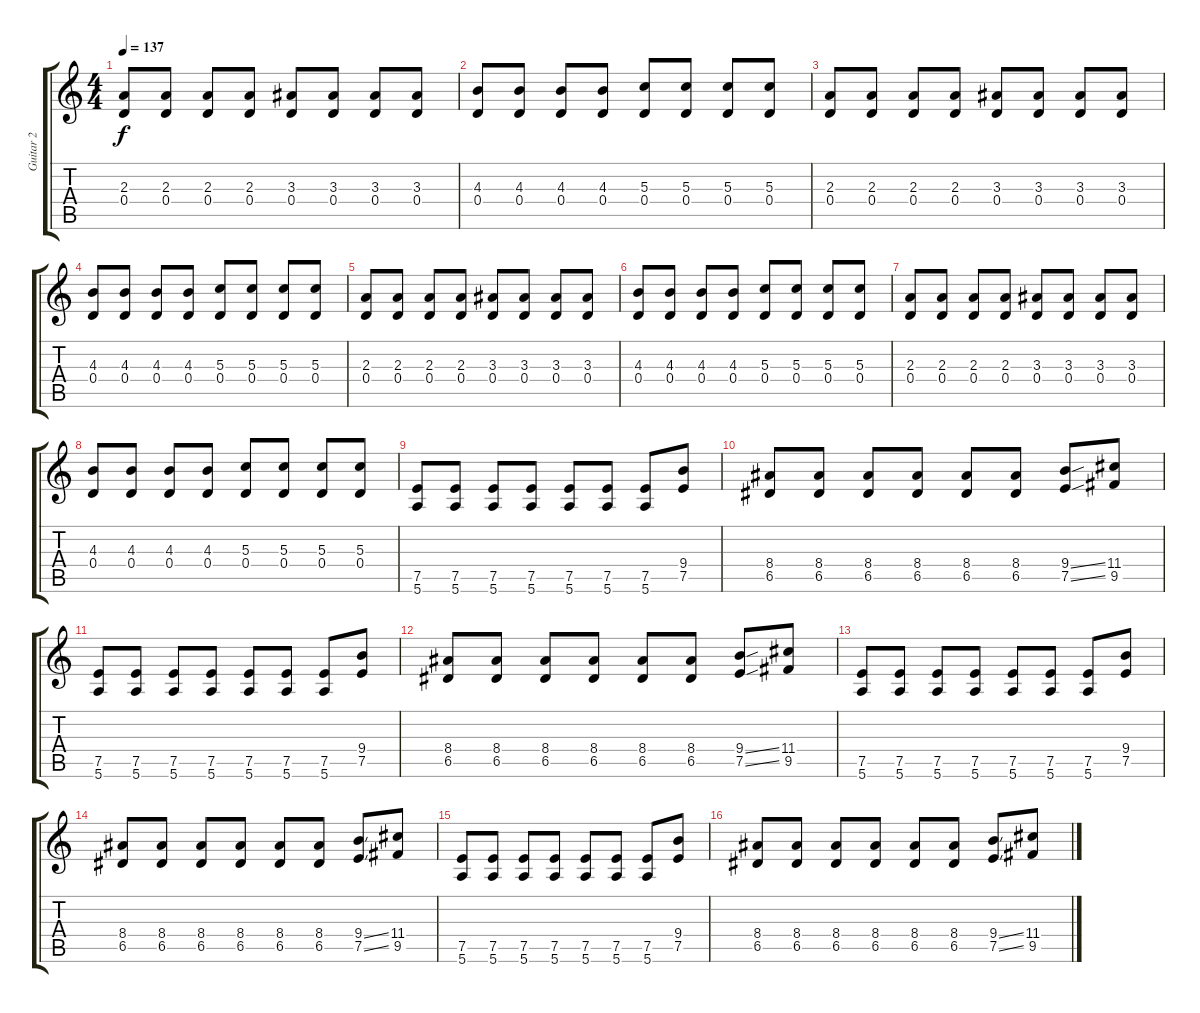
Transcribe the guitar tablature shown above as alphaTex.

\track ("Guitar 2" "Guitar 2") {instrument distortionguitar}
\staff {score tabs}
\tuning (E4 B3 G3 D3 A2 E2) {hide}
\ts (4 4)
\tempo 137
\clef g2
\ks c
(2.3 0.4).8{dy f} (2.3 0.4).8 (2.3 0.4).8 (2.3 0.4).8 (3.3 0.4).8 (3.3 0.4).8 (3.3 0.4).8 (3.3 0.4).8 |
(4.3 0.4).8 (4.3 0.4).8 (4.3 0.4).8 (4.3 0.4).8 (5.3 0.4).8 (5.3 0.4).8 (5.3 0.4).8 (5.3 0.4).8 |
(2.3 0.4).8 (2.3 0.4).8 (2.3 0.4).8 (2.3 0.4).8 (3.3 0.4).8 (3.3 0.4).8 (3.3 0.4).8 (3.3 0.4).8 |
(4.3 0.4).8 (4.3 0.4).8 (4.3 0.4).8 (4.3 0.4).8 (5.3 0.4).8 (5.3 0.4).8 (5.3 0.4).8 (5.3 0.4).8 |
(2.3 0.4).8 (2.3 0.4).8 (2.3 0.4).8 (2.3 0.4).8 (3.3 0.4).8 (3.3 0.4).8 (3.3 0.4).8 (3.3 0.4).8 |
(4.3 0.4).8 (4.3 0.4).8 (4.3 0.4).8 (4.3 0.4).8 (5.3 0.4).8 (5.3 0.4).8 (5.3 0.4).8 (5.3 0.4).8 |
(2.3 0.4).8 (2.3 0.4).8 (2.3 0.4).8 (2.3 0.4).8 (3.3 0.4).8 (3.3 0.4).8 (3.3 0.4).8 (3.3 0.4).8 |
(4.3 0.4).8 (4.3 0.4).8 (4.3 0.4).8 (4.3 0.4).8 (5.3 0.4).8 (5.3 0.4).8 (5.3 0.4).8 (5.3 0.4).8 |
(7.5 5.6).8 (7.5 5.6).8 (7.5 5.6).8 (7.5 5.6).8 (7.5 5.6).8 (7.5 5.6).8 (7.5 5.6).8 (9.4 7.5).8 |
(8.4 6.5).8 (8.4 6.5).8 (8.4 6.5).8 (8.4 6.5).8 (8.4 6.5).8 (8.4 6.5).8 (9.4{ss} 7.5{ss}).8 (11.4 9.5).8 |
(7.5 5.6).8 (7.5 5.6).8 (7.5 5.6).8 (7.5 5.6).8 (7.5 5.6).8 (7.5 5.6).8 (7.5 5.6).8 (9.4 7.5).8 |
(8.4 6.5).8 (8.4 6.5).8 (8.4 6.5).8 (8.4 6.5).8 (8.4 6.5).8 (8.4 6.5).8 (9.4{ss} 7.5{ss}).8 (11.4 9.5).8 |
(7.5 5.6).8 (7.5 5.6).8 (7.5 5.6).8 (7.5 5.6).8 (7.5 5.6).8 (7.5 5.6).8 (7.5 5.6).8 (9.4 7.5).8 |
(8.4 6.5).8 (8.4 6.5).8 (8.4 6.5).8 (8.4 6.5).8 (8.4 6.5).8 (8.4 6.5).8 (9.4{ss} 7.5{ss}).8 (11.4 9.5).8 |
(7.5 5.6).8 (7.5 5.6).8 (7.5 5.6).8 (7.5 5.6).8 (7.5 5.6).8 (7.5 5.6).8 (7.5 5.6).8 (9.4 7.5).8 |
(8.4 6.5).8 (8.4 6.5).8 (8.4 6.5).8 (8.4 6.5).8 (8.4 6.5).8 (8.4 6.5).8 (9.4{ss} 7.5{ss}).8 (11.4 9.5).8
